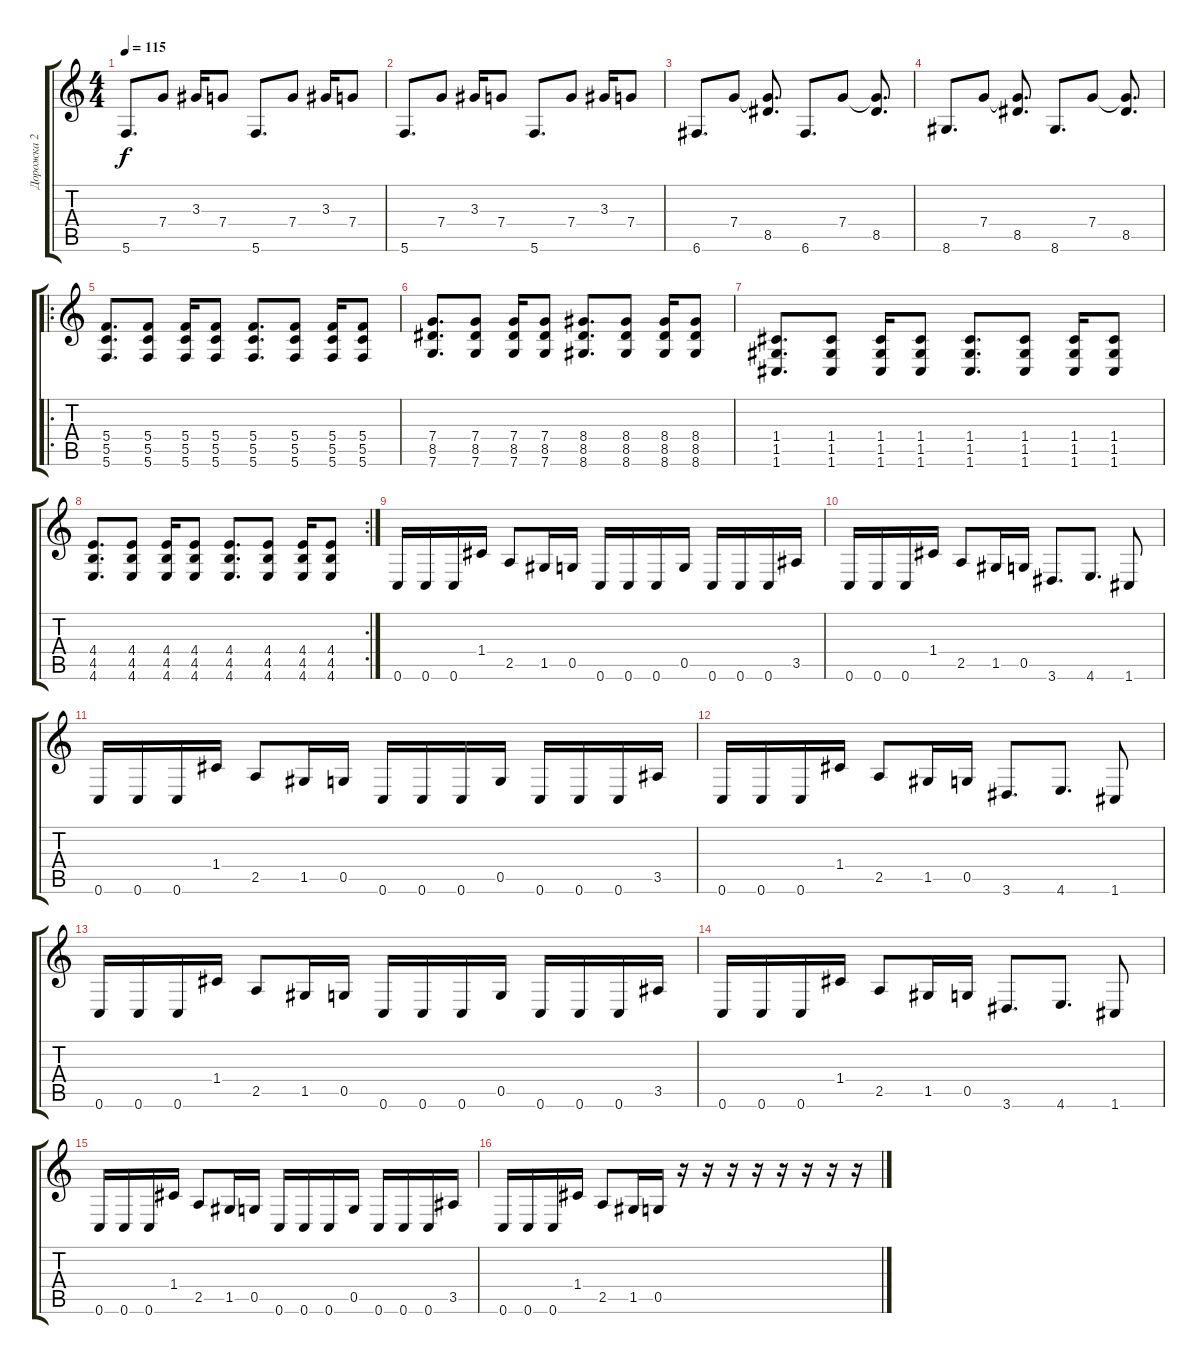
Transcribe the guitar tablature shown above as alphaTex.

\track ("Дорожка 2" "Дорожка 2") {instrument overdrivenguitar}
\staff {score tabs}
\tuning (D4 A3 F3 C3 G2 C2) {hide}
\ts (4 4)
\tempo 115
\clef g2
\ks c
5.6.8{d dy f} 7.4.8 3.3.16 7.4.8 5.6.8{d} 7.4.8 3.3.16 7.4.8 |
5.6.8{d} 7.4.8 3.3.16 7.4.8 5.6.8{d} 7.4.8 3.3.16 7.4.8 |
6.6.8{d} 7.4.8 (7.4{t} 8.5).8{d} 6.6.8{d} 7.4.8 (7.4{t} 8.5).8{d} |
8.6.8{d} 7.4.8 (7.4{t} 8.5).8{d} 8.6.8{d} 7.4.8 (7.4{t} 8.5).8{d} |
\ro
(5.4 5.5 5.6).8{d} (5.4 5.5 5.6).8 (5.4 5.5 5.6).16 (5.4 5.5 5.6).8 (5.4 5.5 5.6).8{d} (5.4 5.5 5.6).8 (5.4 5.5 5.6).16 (5.4 5.5 5.6).8 |
(7.4 8.5 7.6).8{d} (7.4 8.5 7.6).8 (7.4 8.5 7.6).16 (7.4 8.5 7.6).8 (8.4 8.5 8.6).8{d} (8.4 8.5 8.6).8 (8.4 8.5 8.6).16 (8.4 8.5 8.6).8 |
(1.4 1.5 1.6).8{d} (1.4 1.5 1.6).8 (1.4 1.5 1.6).16 (1.4 1.5 1.6).8 (1.4 1.5 1.6).8{d} (1.4 1.5 1.6).8 (1.4 1.5 1.6).16 (1.4 1.5 1.6).8 |
\rc 2
(4.4 4.5 4.6).8{d} (4.4 4.5 4.6).8 (4.4 4.5 4.6).16 (4.4 4.5 4.6).8 (4.4 4.5 4.6).8{d} (4.4 4.5 4.6).8 (4.4 4.5 4.6).16 (4.4 4.5 4.6).8 |
0.6.16 0.6.16 0.6.16 1.4.16 2.5.8 1.5.16 0.5.16 0.6.16 0.6.16 0.6.16 0.5.16 0.6.16 0.6.16 0.6.16 3.5.16 |
0.6.16 0.6.16 0.6.16 1.4.16 2.5.8 1.5.16 0.5.16 3.6.8{d} 4.6.8{d} 1.6.8 |
0.6.16 0.6.16 0.6.16 1.4.16 2.5.8 1.5.16 0.5.16 0.6.16 0.6.16 0.6.16 0.5.16 0.6.16 0.6.16 0.6.16 3.5.16 |
0.6.16 0.6.16 0.6.16 1.4.16 2.5.8 1.5.16 0.5.16 3.6.8{d} 4.6.8{d} 1.6.8 |
0.6.16 0.6.16 0.6.16 1.4.16 2.5.8 1.5.16 0.5.16 0.6.16 0.6.16 0.6.16 0.5.16 0.6.16 0.6.16 0.6.16 3.5.16 |
0.6.16 0.6.16 0.6.16 1.4.16 2.5.8 1.5.16 0.5.16 3.6.8{d} 4.6.8{d} 1.6.8 |
0.6.16 0.6.16 0.6.16 1.4.16 2.5.8 1.5.16 0.5.16 0.6.16 0.6.16 0.6.16 0.5.16 0.6.16 0.6.16 0.6.16 3.5.16 |
0.6.16 0.6.16 0.6.16 1.4.16 2.5.8 1.5.16 0.5.16 r.16 r.16 r.16 r.16 r.16 r.16 r.16 r.16
